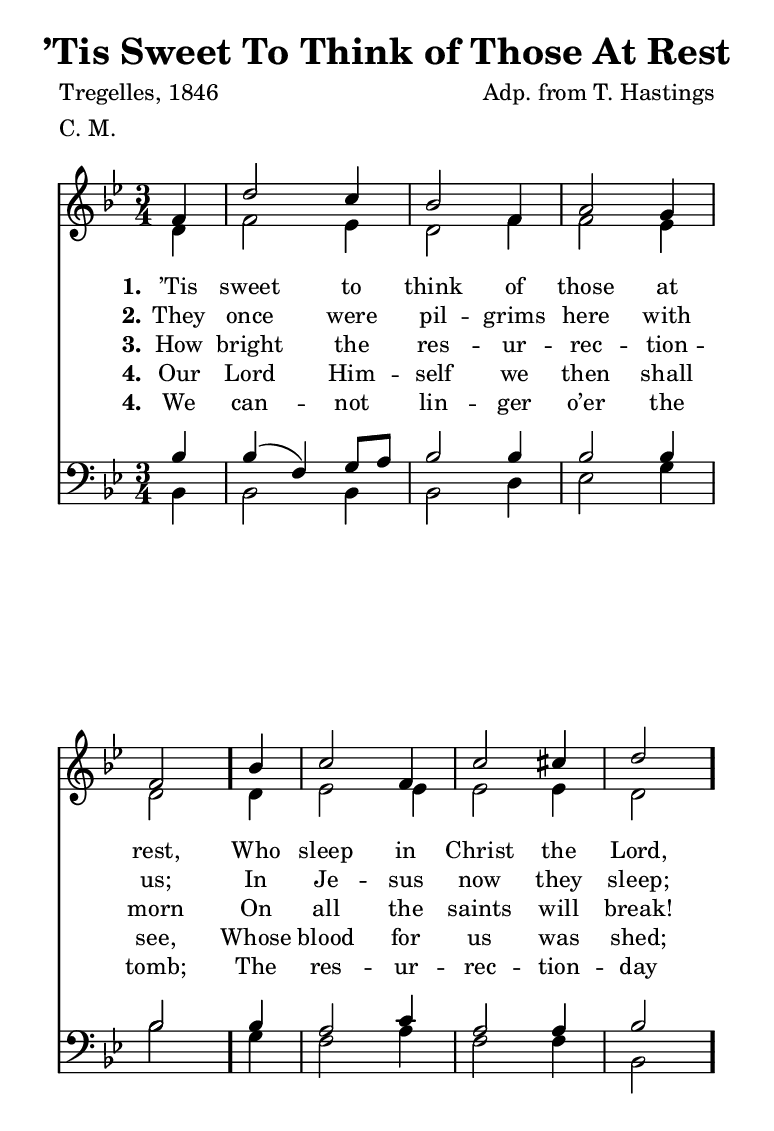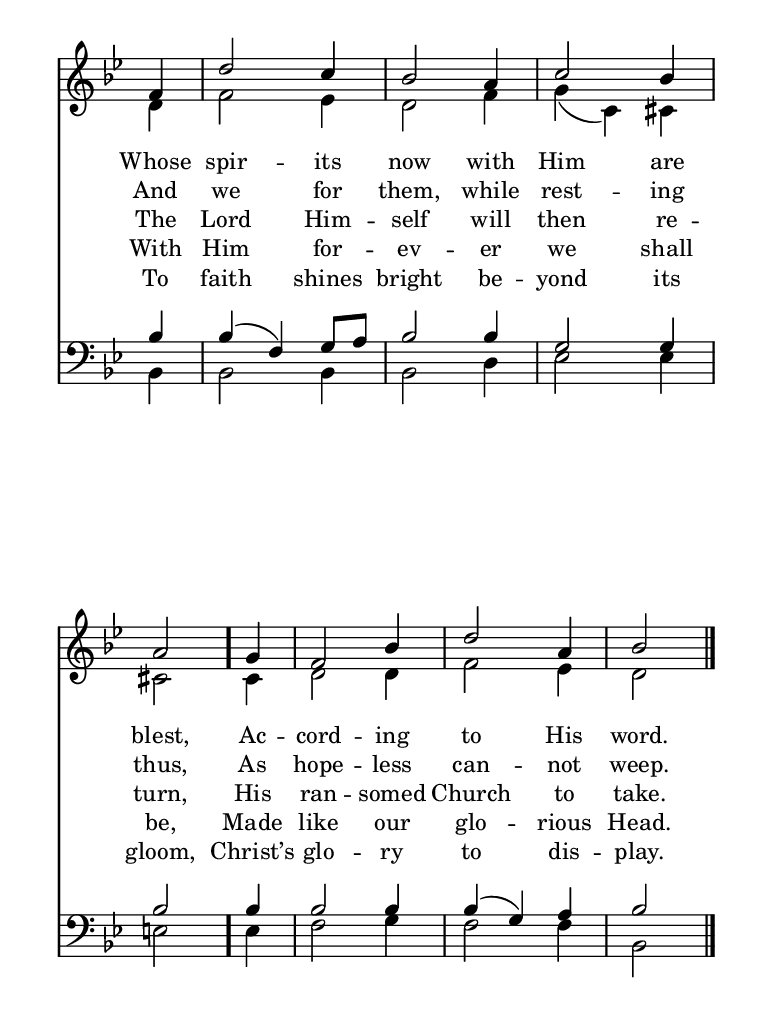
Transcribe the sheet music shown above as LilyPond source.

\include "common/global.ily"
\paper {
  \include "common/paper.ily"
  ragged-last-bottom = ##t
}

\header{
  hymnnumber = "206"
  title = "’Tis Sweet To Think of Those At Rest"
  tunename = "Cross"
  meter = "C. M."
  poet = "Tregelles, 1846"
  composer = "Adp. from T. Hastings"
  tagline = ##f
}

patternA = { c4 | c2 }

global = {
  \include "common/overrides.ily"
  \override Staff.TimeSignature.style = #'numbered
  \time 3/4
  \override Score.MetronomeMark.transparent = ##t % hide all fermata changes too
  \tempo 4=100
  \key bes \major
  \partial 4
  \autoBeamOff
}

notesSoprano = {
\global
\relative c' {

  f4 | d'2 c4 | bes2 f4 | a2 g4 | f2
  bes4 | c2 f,4 | c'2 cis4 | d2
  f,4 | d'2 c4 | bes2 a4 | c2 bes4 | a2
  g4 | f2 bes4 | d2 a4 | bes2

  \bar "|."

}
}

notesAlto = {
\global
\relative e' {

  \changePitch \patternA { d f ees d f f ees d }
  \changePitch \patternA { d ees ees ees ees d }
  d4 | f2 ees4 | d2 f4 | g4( c,) cis | cis2
  \changePitch \patternA { cis d d f ees d }

}
}

notesTenor = {
\global
\relative a {

  bes4 | bes( f) g8[ a] | bes2 bes4 | bes2 bes4 | bes2
  \changePitch \patternA { bes a c a a bes }
  bes4 | bes( f) g8[ a] | bes2 bes4 | g2 g4 | bes2
  bes4 | bes2 bes4 | bes( g) a | bes2

}
}

notesBass = {
\global
\relative f, {

  \changePitch \patternA { bes bes bes bes d ees g bes }
  \changePitch \patternA { g f a f f bes, }
  \changePitch \patternA { bes bes bes bes d ees ees e }
  \changePitch \patternA { e f g f f bes, }

}
}

wordsA = \lyricmode {
\set stanza = "1."

’Tis sweet to think of those at rest, \bar "."
Who sleep in Christ the Lord, \bar "."
Whose spir -- its now with Him are blest, \bar "."
Ac -- cord -- ing to His word. \bar "."

}

wordsB = \lyricmode {
\set stanza = "2."

They once were pil -- grims here with us;
In Je -- sus now they sleep;
And we for them, while rest -- ing thus,
As hope -- less can -- not weep.

}

wordsC = \lyricmode {
\set stanza = "3."

How bright the res -- ur -- rec -- tion -- morn
On all the saints will break!
The Lord Him -- self will then re -- turn,
His ran -- somed Church to take.

}

wordsD = \lyricmode {
\set stanza = "4."

Our Lord Him -- self we then shall see,
Whose blood for us was shed;
With Him for -- ev -- er we shall be,
Made like our glo -- rious Head.

}

wordsE = \lyricmode {
\set stanza = "4."

We can -- not lin -- ger o’er the tomb;
The res -- ur -- rec -- tion -- day
To faith shines bright be -- yond its gloom,
Christ’s glo -- ry to dis -- play.

}

\score {
  \context ChoirStaff <<
    \context Staff = upper <<
      \set ChoirStaff.systemStartDelimiter = #'SystemStartBar
      \context Voice  = sopranos { \voiceOne << \notesSoprano >> }
      \context Voice  = altos { \voiceTwo << \notesAlto >> }
      \context Lyrics = one   \lyricsto sopranos \wordsA
      \context Lyrics = two   \lyricsto sopranos \wordsB
      \context Lyrics = three \lyricsto sopranos \wordsC
      \context Lyrics = four  \lyricsto sopranos \wordsD
      \context Lyrics = five  \lyricsto sopranos \wordsE
    >>
    \context Staff = men <<
      \clef bass
      \context Voice  = tenors { \voiceOne << \notesTenor >> }
      \context Voice  = basses { \voiceTwo << \notesBass >> }
    >>
  >>
  \layout {
    \include "common/layout.ily"
  }
  \midi{
    \include "common/midi.ily"
  }
}

\version "2.19.49"  % necessary for upgrading to future LilyPond versions.

% vi:set et ts=2 sw=2 ai nocindent syntax=lilypond:
